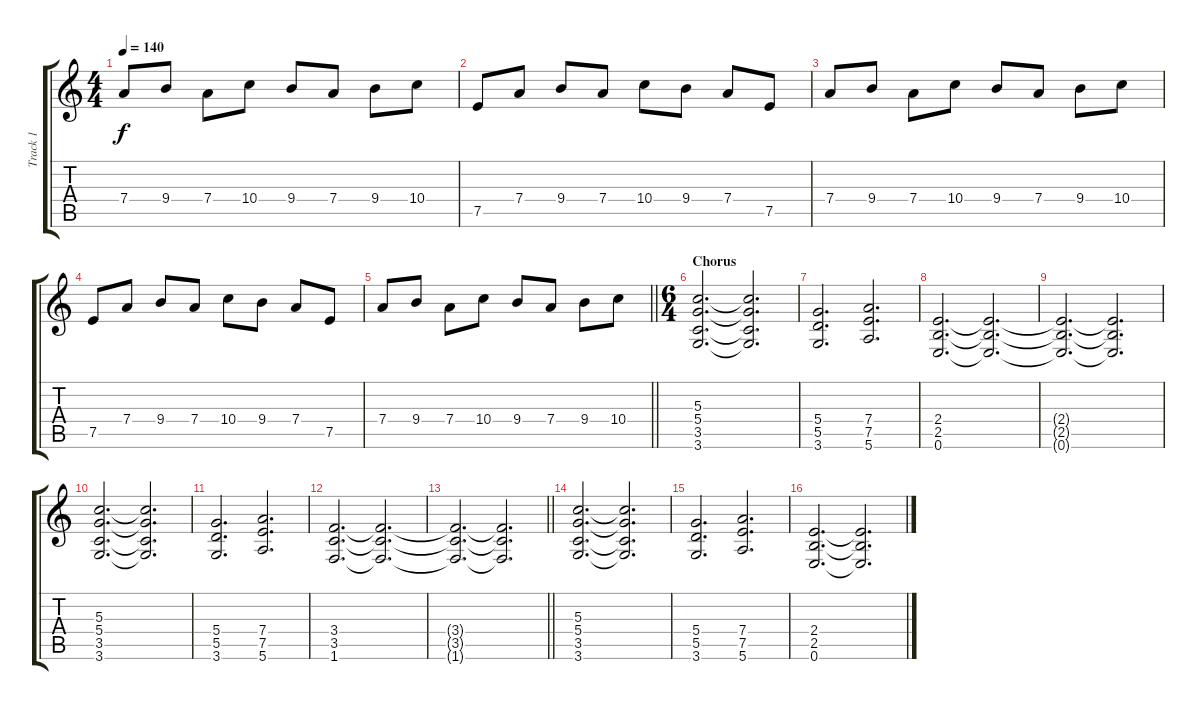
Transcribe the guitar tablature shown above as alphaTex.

\track ("Track 1" "Track 1") {instrument distortionguitar}
\staff {score tabs}
\tuning (E4 B3 G3 D3 A2 E2) {hide}
\ts (4 4)
\tempo 140
\clef g2
\ks c
7.4.8{dy f} 9.4.8 7.4.8 10.4.8 9.4.8 7.4.8 9.4.8 10.4.8 |
7.5.8 7.4.8 9.4.8 7.4.8 10.4.8 9.4.8 7.4.8 7.5.8 |
7.4.8 9.4.8 7.4.8 10.4.8 9.4.8 7.4.8 9.4.8 10.4.8 |
7.5.8 7.4.8 9.4.8 7.4.8 10.4.8 9.4.8 7.4.8 7.5.8 |
\barLineRight lightlight
7.4.8 9.4.8 7.4.8 10.4.8 9.4.8 7.4.8 9.4.8 10.4.8 |
\ts (6 4)
\section ("" "Chorus")
(5.3 5.4 3.5 3.6).2{d} (5.3{t} 5.4{t} 3.5{t} 3.6{t}).2{d} |
(5.4 5.5 3.6).2{d} (7.4 7.5 5.6).2{d} |
(2.4 2.5 0.6).2{d} (2.4{t} 2.5{t} 0.6{t}).2{d} |
(2.4{t} 2.5{t} 0.6{t}).2{d} (2.4{t} 2.5{t} 0.6{t}).2{d} |
(5.3 5.4 3.5 3.6).2{d} (5.3{t} 5.4{t} 3.5{t} 3.6{t}).2{d} |
(5.4 5.5 3.6).2{d} (7.4 7.5 5.6).2{d} |
(3.4 3.5 1.6).2{d} (3.4{t} 3.5{t} 1.6{t}).2{d} |
\barLineRight lightlight
(3.4{t} 3.5{t} 1.6{t}).2{d} (3.4{t} 3.5{t} 1.6{t}).2{d} |
\section ("" "")
(5.3 5.4 3.5 3.6).2{d} (5.3{t} 5.4{t} 3.5{t} 3.6{t}).2{d} |
(5.4 5.5 3.6).2{d} (7.4 7.5 5.6).2{d} |
(2.4 2.5 0.6).2{d} (2.4{t} 2.5{t} 0.6{t}).2{d}
